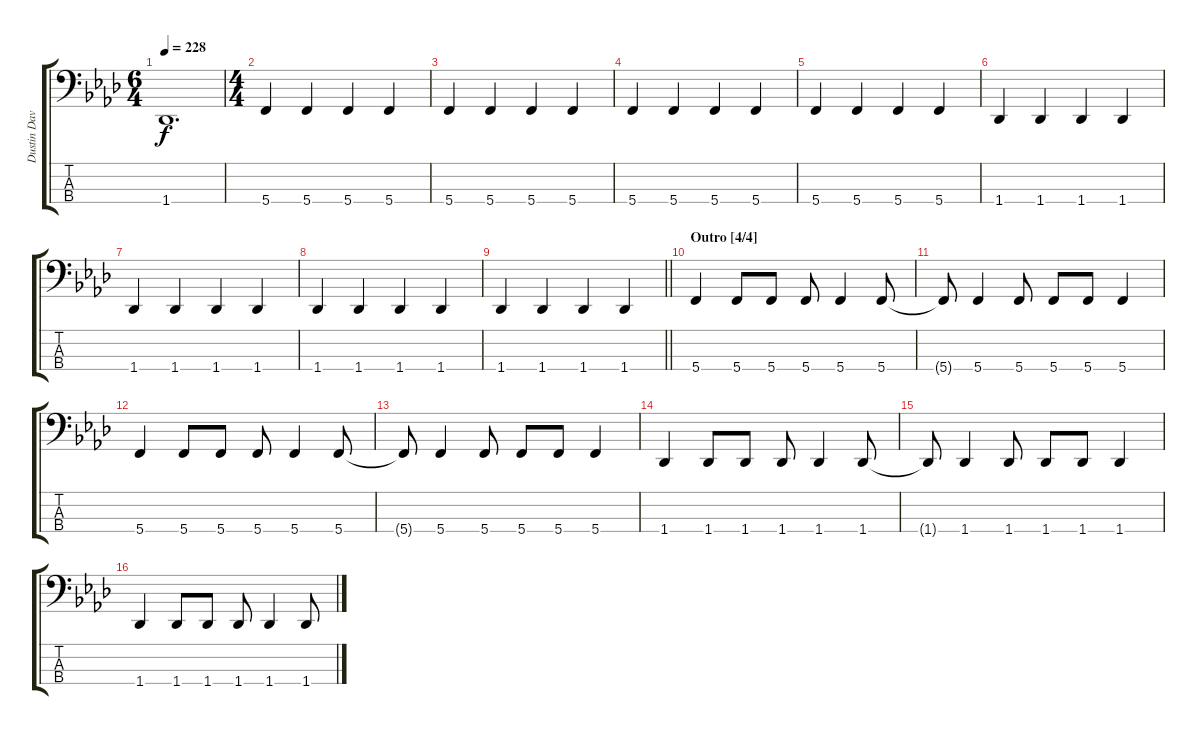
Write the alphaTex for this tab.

\track ("Dustin Davidson [Bass]" "Dustin Dav") {instrument electricbasspick}
\staff {score tabs}
\tuning (F2 C2 G1 C1) {hide}
\ts (6 4)
\tempo 228
\clef f4
\ks fminor
1.4{t}.1{d dy f} |
\ts (4 4)
5.4.4 5.4.4 5.4.4 5.4.4 |
5.4.4 5.4.4 5.4.4 5.4.4 |
5.4.4 5.4.4 5.4.4 5.4.4 |
5.4.4 5.4.4 5.4.4 5.4.4 |
1.4.4 1.4.4 1.4.4 1.4.4 |
1.4.4 1.4.4 1.4.4 1.4.4 |
1.4.4 1.4.4 1.4.4 1.4.4 |
\barLineRight lightlight
1.4.4 1.4.4 1.4.4 1.4.4 |
\section ("" "Outro [4/4]")
5.4.4 5.4.8 5.4.8 5.4.8 5.4.4 5.4.8 |
5.4{t}.8 5.4.4 5.4.8 5.4.8 5.4.8 5.4.4 |
5.4.4 5.4.8 5.4.8 5.4.8 5.4.4 5.4.8 |
5.4{t}.8 5.4.4 5.4.8 5.4.8 5.4.8 5.4.4 |
1.4.4 1.4.8 1.4.8 1.4.8 1.4.4 1.4.8 |
1.4{t}.8 1.4.4 1.4.8 1.4.8 1.4.8 1.4.4 |
1.4.4 1.4.8 1.4.8 1.4.8 1.4.4 1.4.8
